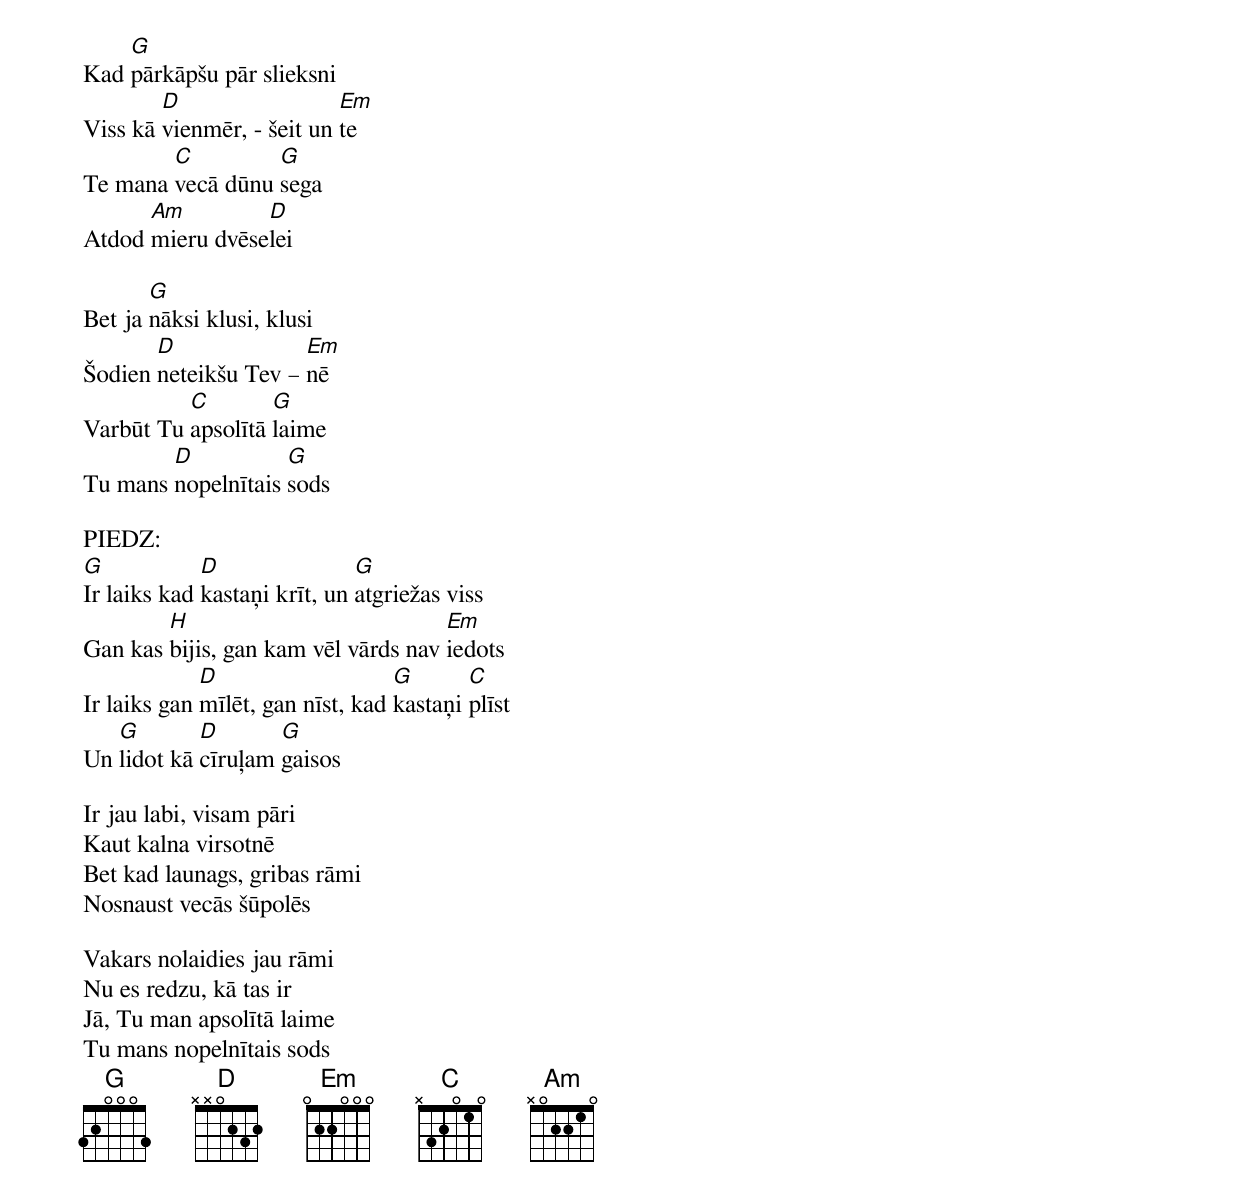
Kad [G]pārkāpšu pār slieksni
Viss kā [D]vienmēr, - šeit un [Em]te
Te mana [C]vecā dūnu [G]sega
Atdod [Am]mieru dvēse[D]lei

Bet ja [G]nāksi klusi, klusi
Šodien [D]neteikšu Tev – [Em]nē
Varbūt Tu [C]apsolītā [G]laime
Tu mans [D]nopelnītais [G]sods

PIEDZ:
[G]Ir laiks kad [D]kastaņi krīt, un [G]atgriežas viss
Gan kas [H]bijis, gan kam vēl vārds nav [Em]iedots
Ir laiks gan [D]mīlēt, gan nīst, kad [G]kastaņi [C]plīst
Un [G]lidot kā [D]cīruļam [G]gaisos

Ir jau labi, visam pāri
Kaut kalna virsotnē
Bet kad launags, gribas rāmi
Nosnaust vecās šūpolēs

Vakars nolaidies jau rāmi
Nu es redzu, kā tas ir
Jā, Tu man apsolītā laime
Tu mans nopelnītais sods
